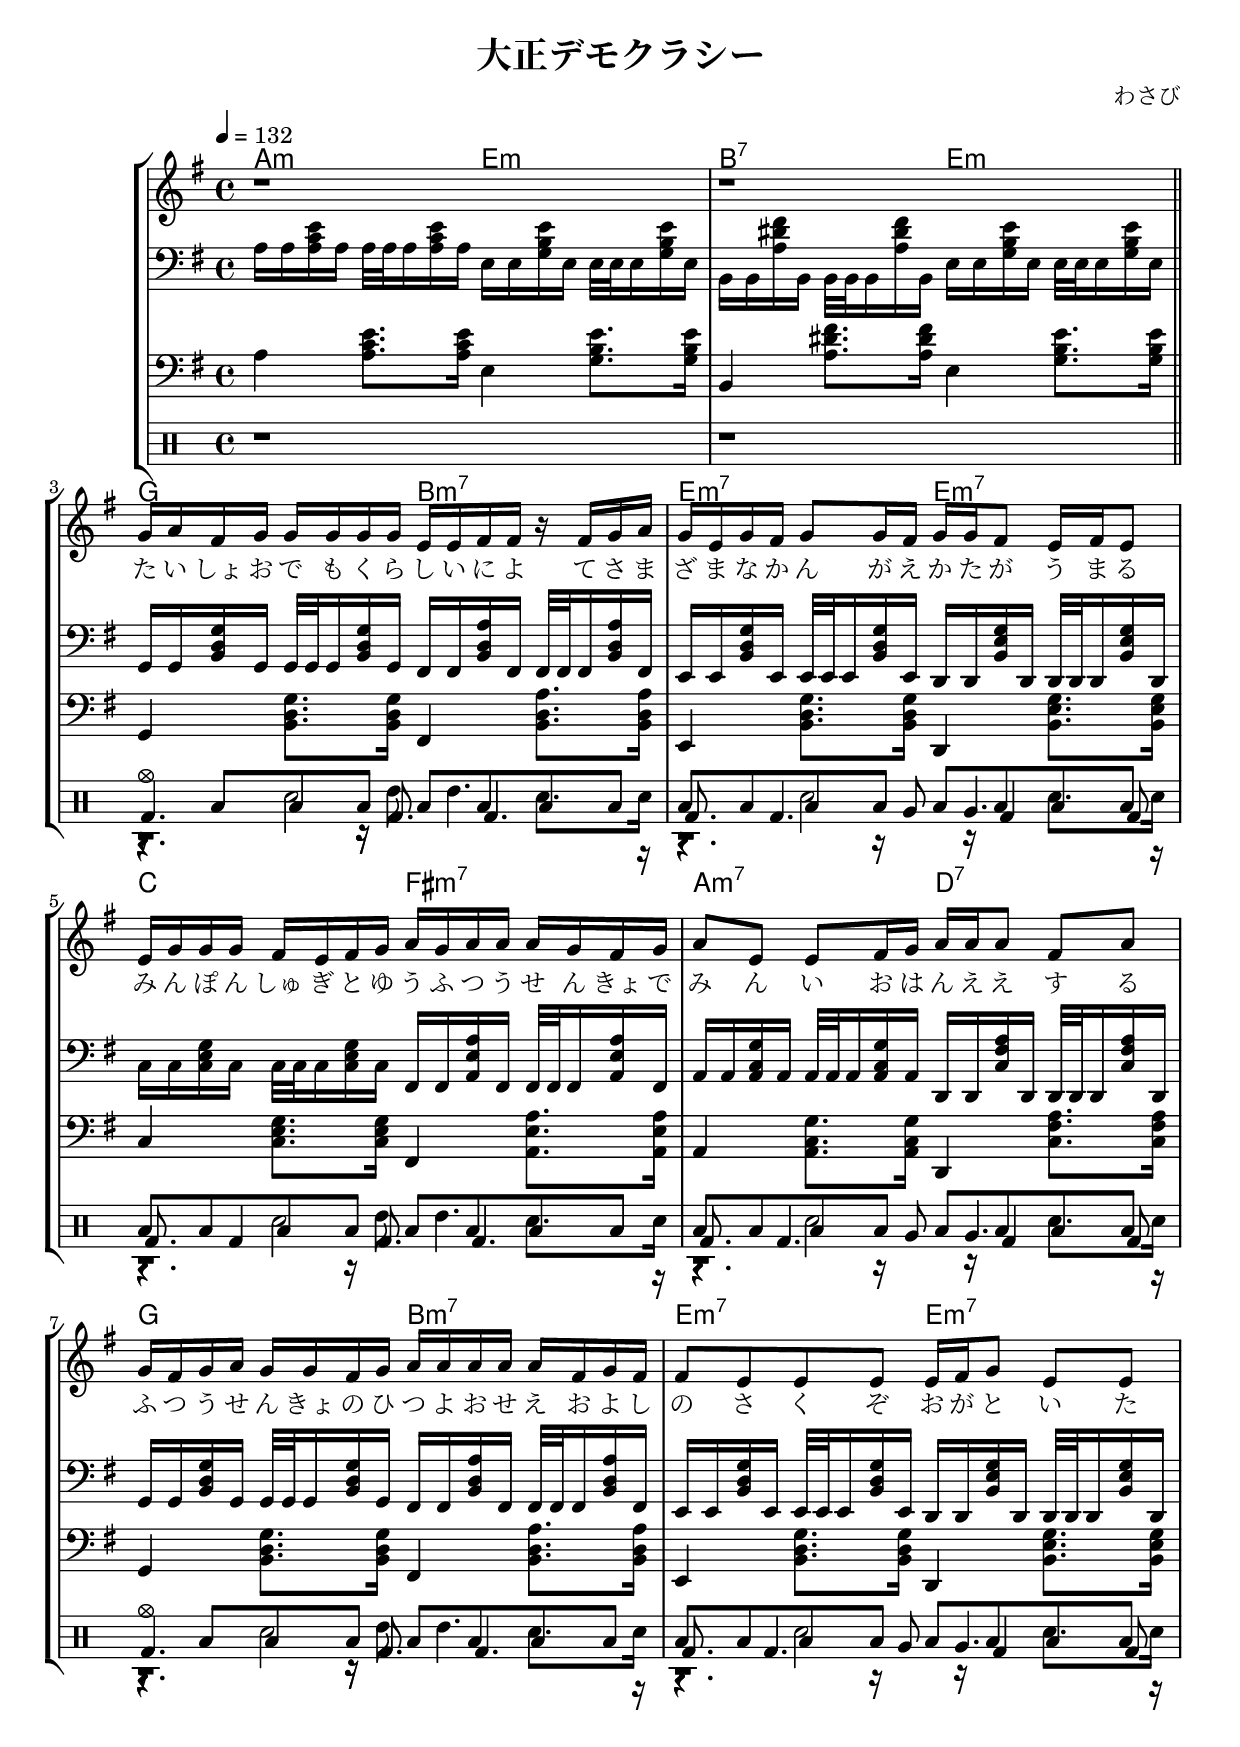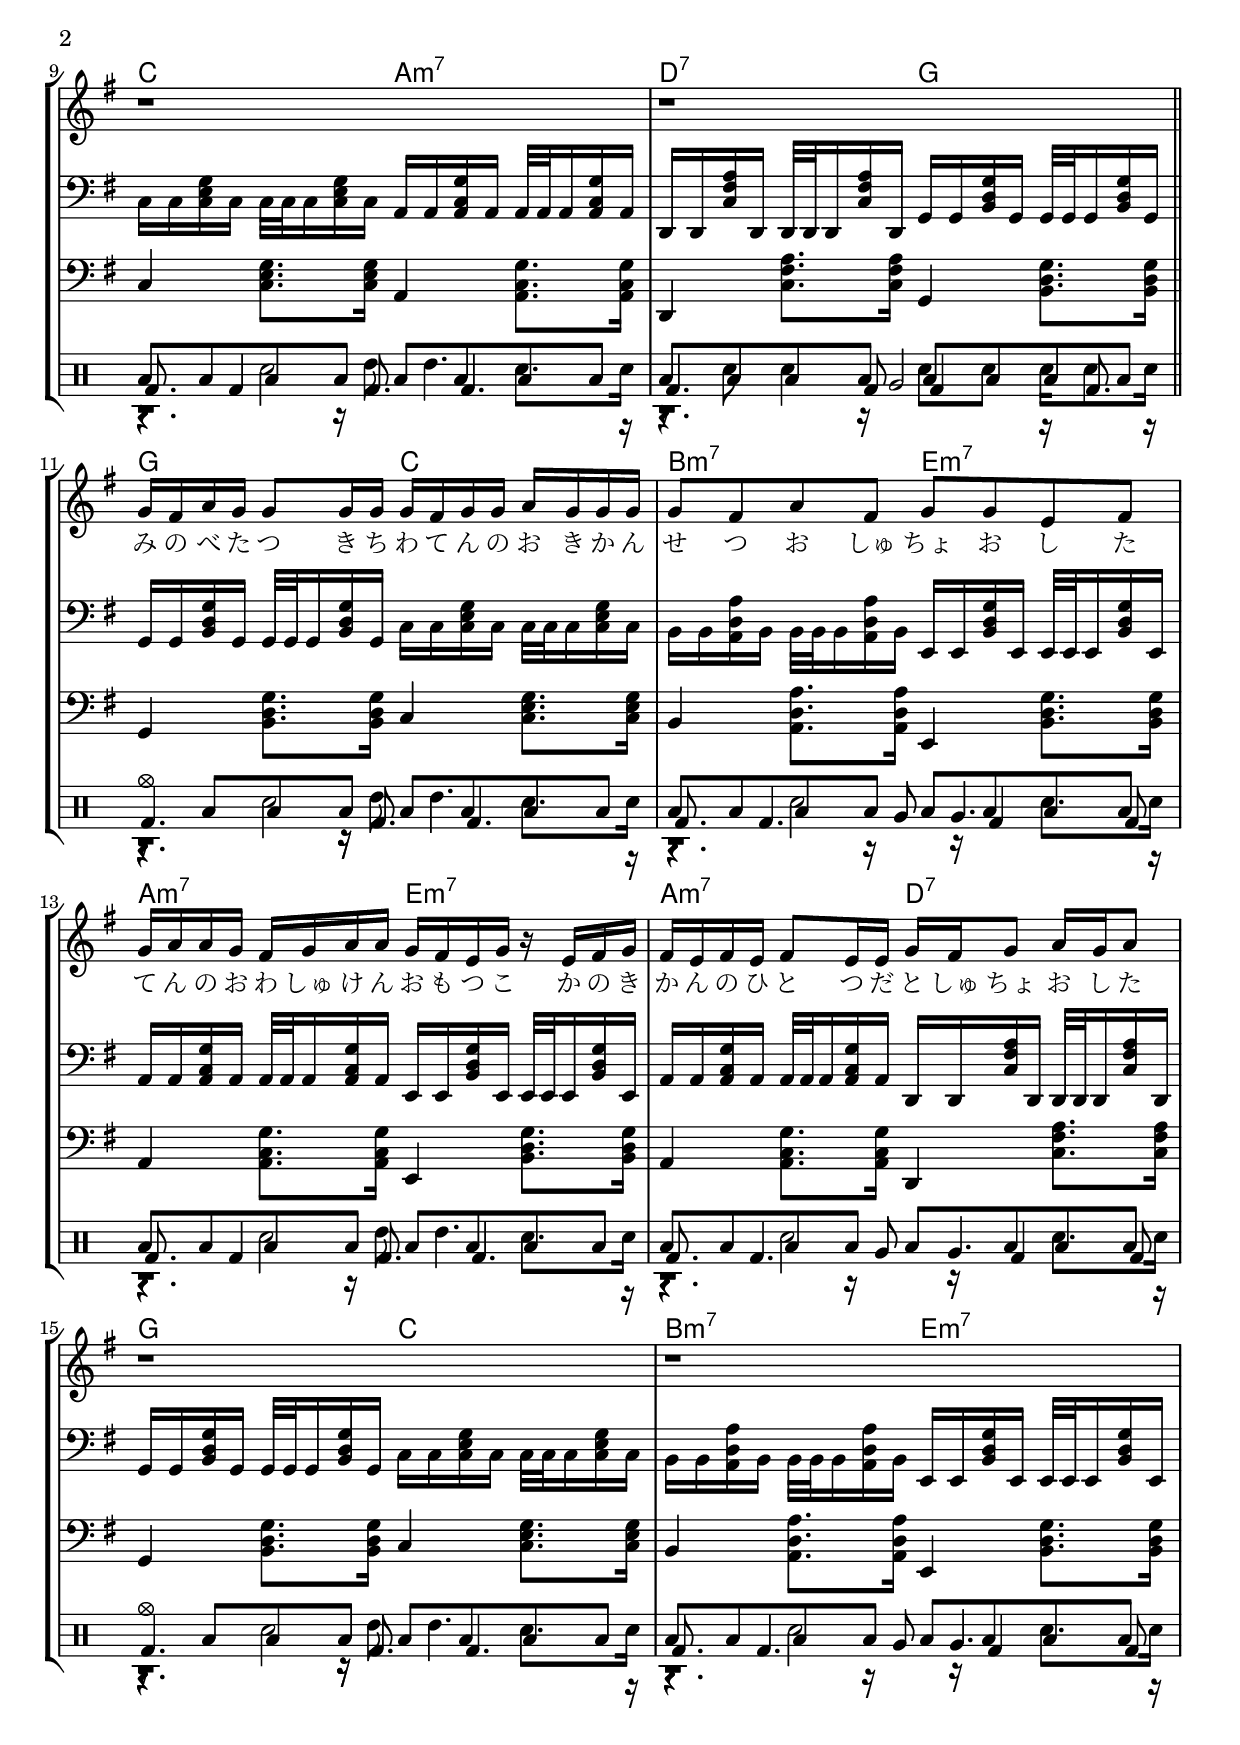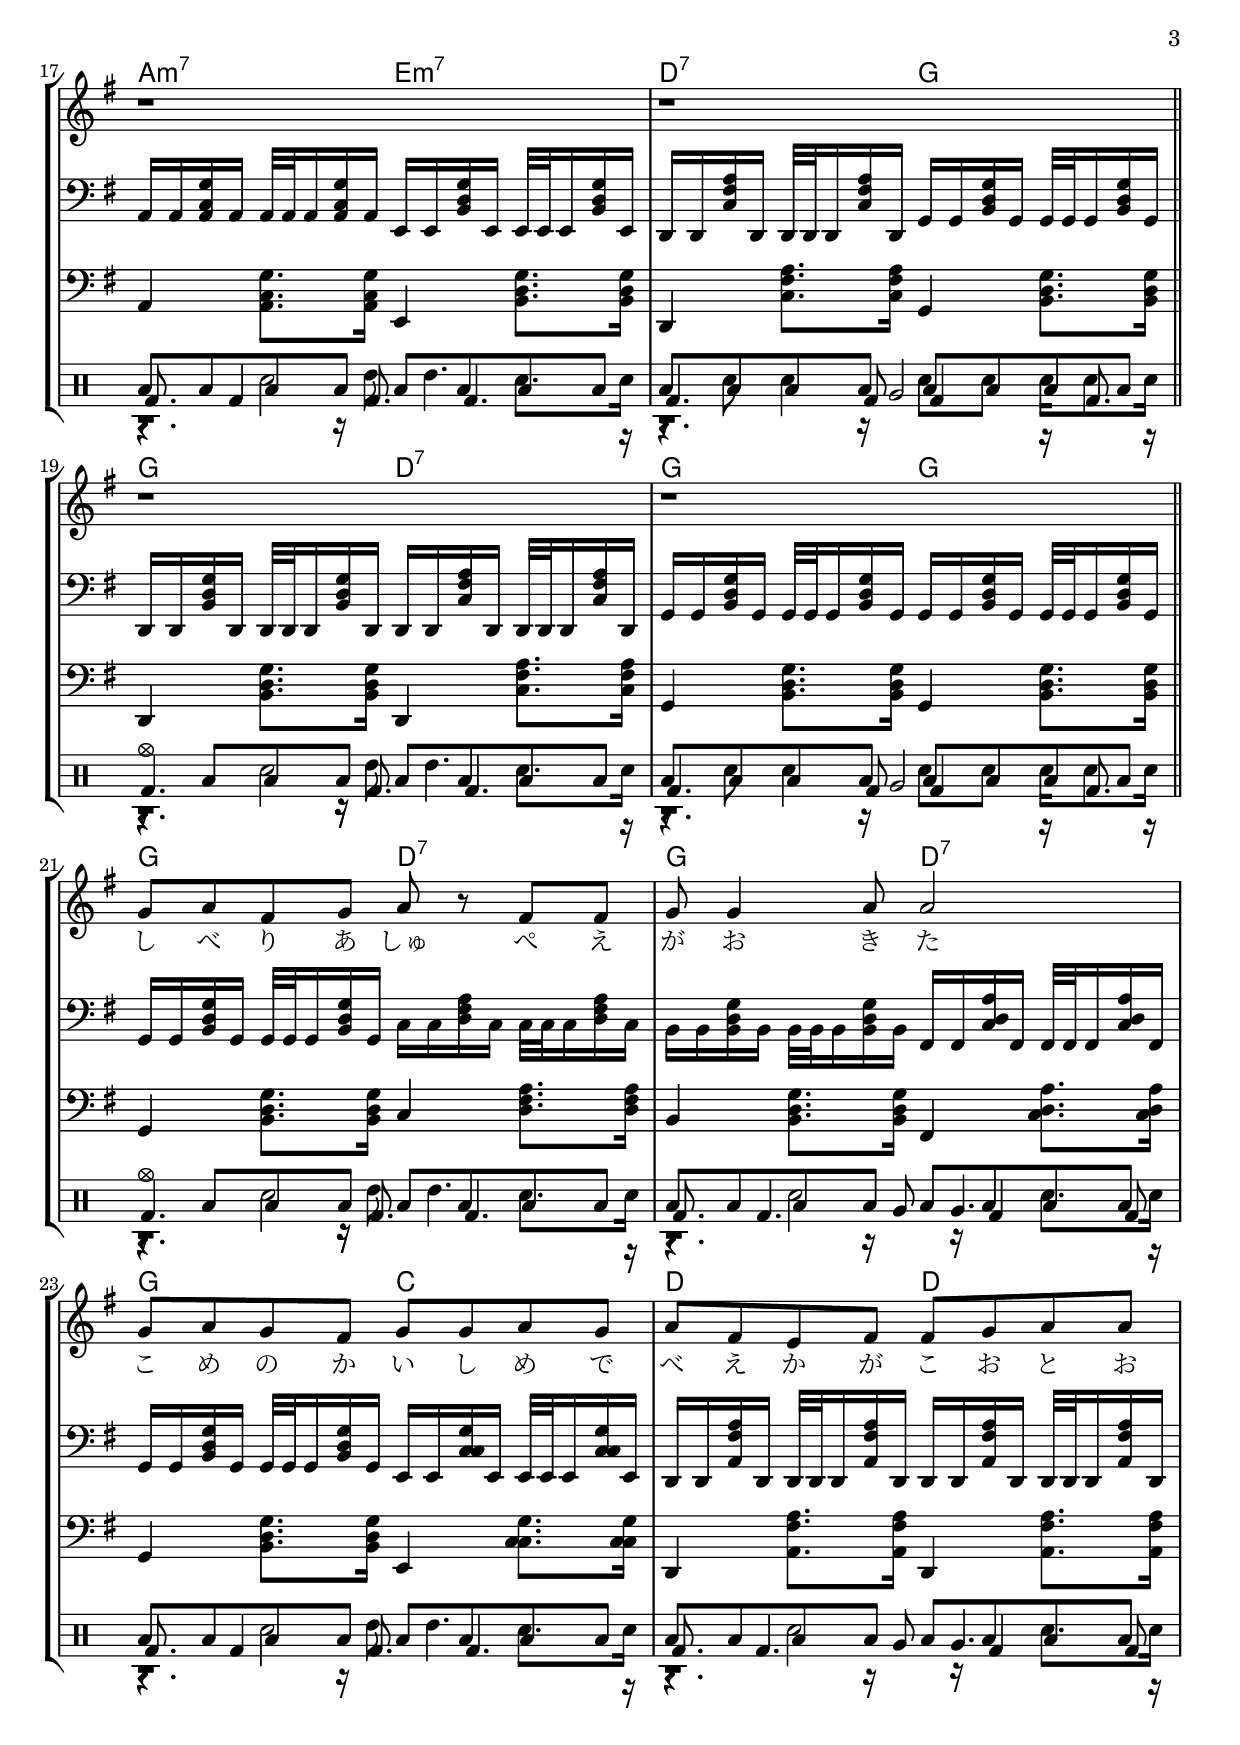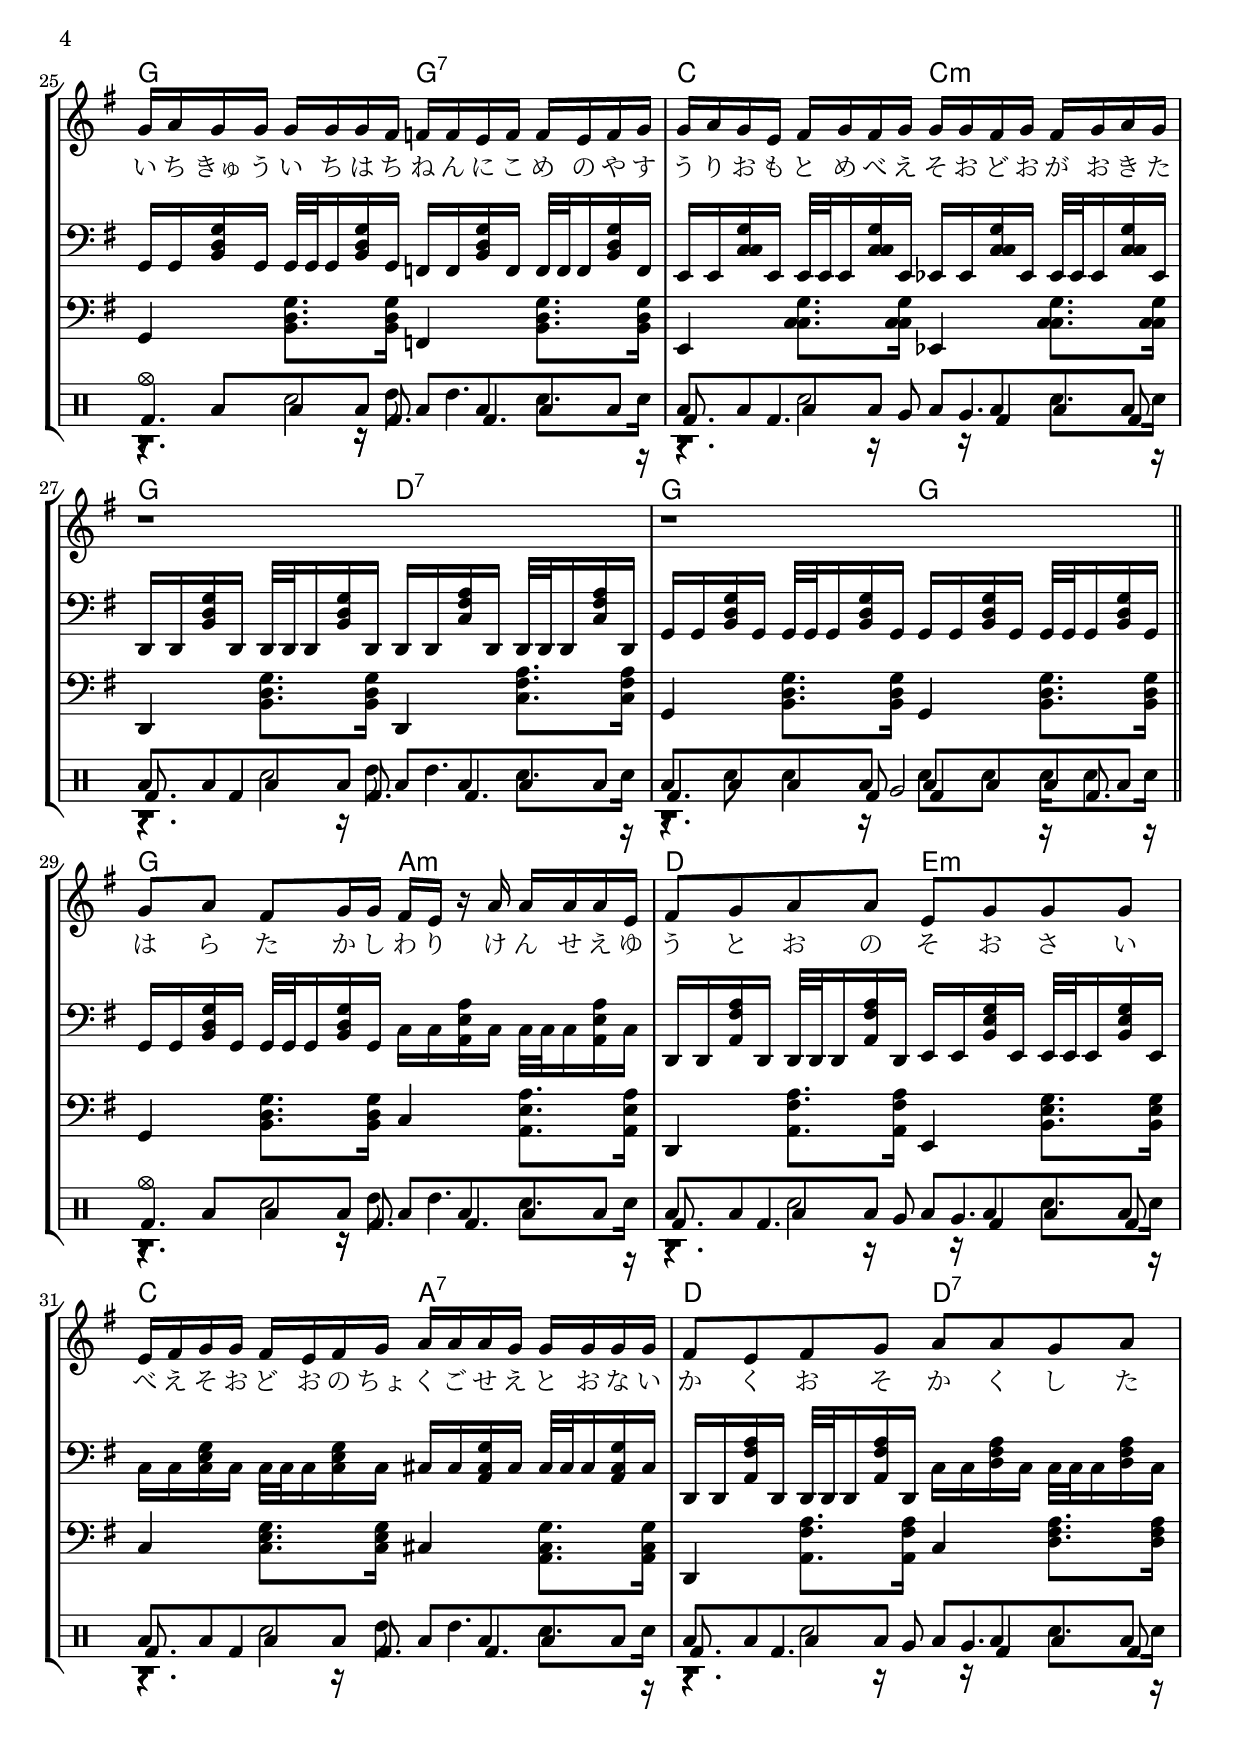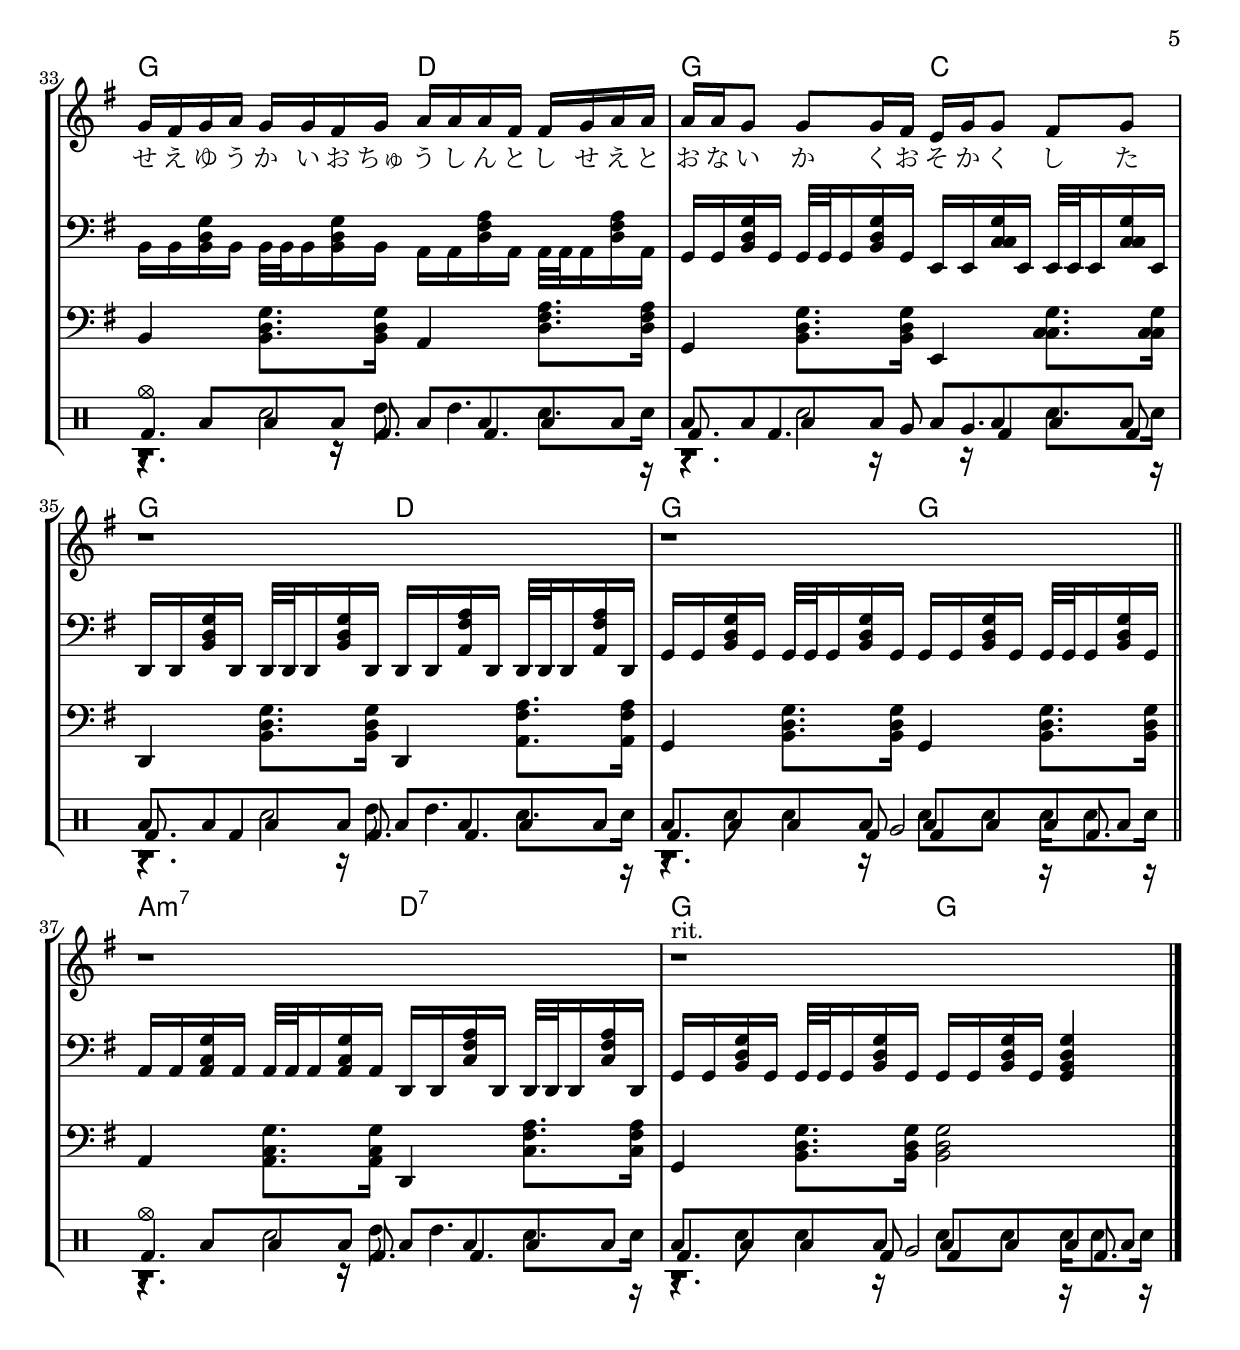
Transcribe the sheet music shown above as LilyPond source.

\version "2.12.1"

\header {
	title = \markup {大正デモクラシー}
	composer = \markup \center-column {わさび}
}

harmony = \chordmode {
	a2:m e:m b:7 e:m 

	g b:min7 e:min7 e:min7 c fis:min7 a:min7 d:7 g b:min7 e:min7 e:min7 c a:min7 d:7 g 

	g c b:min7 e:min7 a:min7 e:min7 a:min7 d:7 g c b:min7 e:min7 a:min7 e:min7 d:7 g 

	g d:7 g g 

	g d:7 g d:7 g c d d g g:7 c c:m g d:7 g g 

	g a:m d e:m c a:7 d d:7 g d g c g d g g 

	a:min7 d:7 g g 
}

melody = {
	\key g \major
	\tempo 4 = 132
	r1 | r1   
	\set Staff.midiInstrument = #"mmi0.48"
	 g'16  a'16  fis'16  g'16  g'16  g'16  g'16  g'16  e'16  e'16  fis'16  fis'16  r16  fis'16  g'16  a'16 
	g'16  e'16  g'16  fis'16  g'8  g'16  fis'16  g'16  g'16  fis'8  e'16  fis'16  e'8 
	e'16  g'16  g'16  g'16  fis'16  e'16  fis'16  g'16  a'16  g'16  a'16  a'16  a'16  g'16  fis'16  g'16 
	a'8  e'8  e'8  fis'16  g'16  a'16  a'16  a'8  fis'8  a'8 
	g'16  fis'16  g'16  a'16  g'16  g'16  fis'16  g'16  a'16  a'16  a'16  a'16  a'16  fis'16  g'16  fis'16 
	fis'8  e'8  e'8  e'8  e'16  fis'16  g'8  e'8  e'8
	r1 r1 	\set Staff.midiInstrument = #"mmi0.48"
	 g'16  fis'16  a'16  g'16  g'8  g'16  g'16  g'16  fis'16  g'16  g'16  a'16  g'16  g'16  g'16 
	g'8  fis'8  a'8  fis'8  g'8  g'8  e'8  fis'8 
	g'16  a'16  a'16  g'16  fis'16  g'16  a'16  a'16  g'16  fis'16  e'16  g'16  r16  e'16  fis'16  g'16 
	fis'16  e'16  fis'16  e'16  fis'8  e'16  e'16  g'16  fis'16  g'8  a'16  g'16  a'8
	r1 r1 r1 r1 	r1 | r1   
	\set Staff.midiInstrument = #"fss0.42"
	 g'8  a'8  fis'8  g'8  a'8  r8  fis'8  fis'8 
	g'8  g'4  a'8  a'2 
	g'8  a'8  g'8  fis'8  g'8  g'8  a'8  g'8 
	a'8  fis'8  e'8  fis'8  fis'8  g'8  a'8  a'8 
	g'16  a'16  g'16  g'16  g'16  g'16  g'16  fis'16  f'16  f'16  e'16  f'16  f'16  e'16  f'16  g'16 
	g'16  a'16  g'16  e'16  fis'16  g'16  fis'16  g'16  g'16  g'16  fis'16  g'16  fis'16  g'16  a'16  g'16
	r1 r1 	\set Staff.midiInstrument = #"mmi0.48"
	 g'8  a'8  fis'8  g'16  g'16  fis'16  e'16  r16  a'16  a'16  a'16  a'16  e'16 
	fis'8  g'8  a'8  a'8  e'8  g'8  g'8  g'8 
	e'16  fis'16  g'16  g'16  fis'16  e'16  fis'16  g'16  a'16  a'16  a'16  g'16  g'16  g'16  g'16  g'16 
	fis'8  e'8  fis'8  g'8  a'8  a'8  g'8  a'8 
	g'16  fis'16  g'16  a'16  g'16  g'16  fis'16  g'16  a'16  a'16  a'16  fis'16  fis'16  g'16  a'16  a'16 
	a'16  a'16  g'8  g'8  g'16  fis'16  e'16  g'16  g'8  fis'8  g'8
	r1 r1 	r1 | r1^"rit." \bar "|."
}

words = \lyricmode {
	
	た  い  しょ  お  で  も  く  ら  し  い  に  よ  て  さ  ま  ざ  ま  な  か  ん  が  え  か  た  が  う  ま  る  み  ん  ぽ  ん  しゅ  ぎ  と  ゆ  う  ふ  つ  う  せ  ん  きょ  で  み  ん  い  お  は  ん  え  え  す  る  ふ  つ  う  せ  ん  きょ  の  ひ  つ  よ  お  せ  え  お  よ  し  の  さ  く  ぞ  お  が  と  い  た  
	み  の  べ  た  つ  き  ち  わ  て  ん  の  お  き  か  ん  せ  つ  お  しゅ  ちょ  お  し  た  て  ん  の  お  わ  しゅ  け  ん  お  も  つ  こ  か  の  き  か  ん  の  ひ  と  つ  だ  と  しゅ  ちょ  お  し  た  
	
	し  べ  り  あ  しゅ  ぺ  え  が  お  き  た  こ  め  の  か  い  し  め  で  べ  え  か  が  こ  お  と  お  い  ち  きゅ  う  い  ち  は  ち  ね  ん  に  こ  め  の  や  す  う  り  お  も  と  め  べ  え  そ  お  ど  お  が  お  き  た  
	は  ら  た  か  し  わ  り  け  ん  せ  え  ゆ  う  と  お  の  そ  お  さ  い  べ  え  そ  お  ど  お  の  ちょ  く  ご  せ  え  と  お  な  い  か  く  お  そ  か  く  し  た  せ  え  ゆ  う  か  い  お  ちゅ  う  し  ん  と  し  せ  え  と  お  な  い  か  く  お  そ  か  く  し  た  
	
}

tempochange = {
	\tempo 4 = 132
	r1 | r1 \bar "||"
	\tempo 4 = 132
	r1 | r1 | r1 | r1 | r1 | r1 | r1 | r1 \bar "||"
	\tempo 4 = 132
	r1 | r1 | r1 | r1 | r1 | r1 | r1 | r1 \bar "||"
	\tempo 4 = 132
	r1 | r1 \bar "||"
	\tempo 4 = 132
	r1 | r1 | r1 | r1 | r1 | r1 | r1 | r1 \bar "||"
	\tempo 4 = 132
	r1 | r1 | r1 | r1 | r1 | r1 | r1 | r1 \bar "||"
	\tempo 4 = 132
	r1 | \tempo 4 = 99 r2 \tempo 4 = 88 r2 \bar "|."
}

mainacc = {
	\clef bass
	\set Staff.midiInstrument = #"Violin"
	\key g \major
	\tempo 4 = 132
	a16 a16 <a c' e'>16 a16   a32 a32 a16 <a c' e'>16 a16
	e16 e16 <g b e'>16 e16   e32 e32 e16 <g b e'>16 e16
	b,16 b,16 <a dis' fis'>16 b,16   b,32 b,32 b,16 <a dis' fis'>16 b,16
	e16 e16 <g b e'>16 e16   e32 e32 e16 <g b e'>16 e16
	\bar "||"

	\set Staff.midiInstrument = #"Tremolo Strings"
	g,16 g,16 <b, d g>16 g,16   g,32 g,32 g,16 <b, d g>16 g,16
	fis,16 fis,16 <b, d a>16 fis,16   fis,32 fis,32 fis,16 <b, d a>16 fis,16
	e,16 e,16 <b, d g>16 e,16   e,32 e,32 e,16 <b, d g>16 e,16
	d,16 d,16 <b, e g>16 d,16   d,32 d,32 d,16 <b, e g>16 d,16
	c16 c16 <c e g>16 c16   c32 c32 c16 <c e g>16 c16
	fis,16 fis,16 <a, e a>16 fis,16   fis,32 fis,32 fis,16 <a, e a>16 fis,16
	a,16 a,16 <a, c g>16 a,16   a,32 a,32 a,16 <a, c g>16 a,16
	d,16 d,16 <c fis a>16 d,16   d,32 d,32 d,16 <c fis a>16 d,16
	g,16 g,16 <b, d g>16 g,16   g,32 g,32 g,16 <b, d g>16 g,16
	fis,16 fis,16 <b, d a>16 fis,16   fis,32 fis,32 fis,16 <b, d a>16 fis,16
	e,16 e,16 <b, d g>16 e,16   e,32 e,32 e,16 <b, d g>16 e,16
	d,16 d,16 <b, e g>16 d,16   d,32 d,32 d,16 <b, e g>16 d,16
	c16 c16 <c e g>16 c16   c32 c32 c16 <c e g>16 c16
	a,16 a,16 <a, c g>16 a,16   a,32 a,32 a,16 <a, c g>16 a,16
	d,16 d,16 <c fis a>16 d,16   d,32 d,32 d,16 <c fis a>16 d,16
	g,16 g,16 <b, d g>16 g,16   g,32 g,32 g,16 <b, d g>16 g,16
	\bar "||"

	\set Staff.midiInstrument = #"Tremolo Strings"
	g,16 g,16 <b, d g>16 g,16   g,32 g,32 g,16 <b, d g>16 g,16
	c16 c16 <c e g>16 c16   c32 c32 c16 <c e g>16 c16
	b,16 b,16 <a, d a>16 b,16   b,32 b,32 b,16 <a, d a>16 b,16
	e,16 e,16 <b, d g>16 e,16   e,32 e,32 e,16 <b, d g>16 e,16
	a,16 a,16 <a, c g>16 a,16   a,32 a,32 a,16 <a, c g>16 a,16
	e,16 e,16 <b, d g>16 e,16   e,32 e,32 e,16 <b, d g>16 e,16
	a,16 a,16 <a, c g>16 a,16   a,32 a,32 a,16 <a, c g>16 a,16
	d,16 d,16 <c fis a>16 d,16   d,32 d,32 d,16 <c fis a>16 d,16
	g,16 g,16 <b, d g>16 g,16   g,32 g,32 g,16 <b, d g>16 g,16
	c16 c16 <c e g>16 c16   c32 c32 c16 <c e g>16 c16
	b,16 b,16 <a, d a>16 b,16   b,32 b,32 b,16 <a, d a>16 b,16
	e,16 e,16 <b, d g>16 e,16   e,32 e,32 e,16 <b, d g>16 e,16
	a,16 a,16 <a, c g>16 a,16   a,32 a,32 a,16 <a, c g>16 a,16
	e,16 e,16 <b, d g>16 e,16   e,32 e,32 e,16 <b, d g>16 e,16
	d,16 d,16 <c fis a>16 d,16   d,32 d,32 d,16 <c fis a>16 d,16
	g,16 g,16 <b, d g>16 g,16   g,32 g,32 g,16 <b, d g>16 g,16
	\bar "||"

	\set Staff.midiInstrument = #"Gunshot"
	d,16 d,16 <b, d g>16 d,16   d,32 d,32 d,16 <b, d g>16 d,16
	d,16 d,16 <c fis a>16 d,16   d,32 d,32 d,16 <c fis a>16 d,16
	g,16 g,16 <b, d g>16 g,16   g,32 g,32 g,16 <b, d g>16 g,16
	g,16 g,16 <b, d g>16 g,16   g,32 g,32 g,16 <b, d g>16 g,16
	\bar "||"

	\set Staff.midiInstrument = #"Orchestra Hit"
	g,16 g,16 <b, d g>16 g,16   g,32 g,32 g,16 <b, d g>16 g,16
	c16 c16 <d fis a>16 c16   c32 c32 c16 <d fis a>16 c16
	b,16 b,16 <b, d g>16 b,16   b,32 b,32 b,16 <b, d g>16 b,16
	fis,16 fis,16 <c d a>16 fis,16   fis,32 fis,32 fis,16 <c d a>16 fis,16
	g,16 g,16 <b, d g>16 g,16   g,32 g,32 g,16 <b, d g>16 g,16
	e,16 e,16 <c c g>16 e,16   e,32 e,32 e,16 <c c g>16 e,16
	d,16 d,16 <a, fis a>16 d,16   d,32 d,32 d,16 <a, fis a>16 d,16
	d,16 d,16 <a, fis a>16 d,16   d,32 d,32 d,16 <a, fis a>16 d,16
	g,16 g,16 <b, d g>16 g,16   g,32 g,32 g,16 <b, d g>16 g,16
	f,16 f,16 <b, d g>16 f,16   f,32 f,32 f,16 <b, d g>16 f,16
	e,16 e,16 <c c g>16 e,16   e,32 e,32 e,16 <c c g>16 e,16
	es,16 es,16 <c c g>16 es,16   es,32 es,32 es,16 <c c g>16 es,16
	d,16 d,16 <b, d g>16 d,16   d,32 d,32 d,16 <b, d g>16 d,16
	d,16 d,16 <c fis a>16 d,16   d,32 d,32 d,16 <c fis a>16 d,16
	g,16 g,16 <b, d g>16 g,16   g,32 g,32 g,16 <b, d g>16 g,16
	g,16 g,16 <b, d g>16 g,16   g,32 g,32 g,16 <b, d g>16 g,16
	\bar "||"

	\set Staff.midiInstrument = #"Tremolo Strings"
	g,16 g,16 <b, d g>16 g,16   g,32 g,32 g,16 <b, d g>16 g,16
	c16 c16 <a, e a>16 c16   c32 c32 c16 <a, e a>16 c16
	d,16 d,16 <a, fis a>16 d,16   d,32 d,32 d,16 <a, fis a>16 d,16
	e,16 e,16 <b, e g>16 e,16   e,32 e,32 e,16 <b, e g>16 e,16
	c16 c16 <c e g>16 c16   c32 c32 c16 <c e g>16 c16
	cis16 cis16 <a, cis g>16 cis16   cis32 cis32 cis16 <a, cis g>16 cis16
	d,16 d,16 <a, fis a>16 d,16   d,32 d,32 d,16 <a, fis a>16 d,16
	c16 c16 <d fis a>16 c16   c32 c32 c16 <d fis a>16 c16
	b,16 b,16 <b, d g>16 b,16   b,32 b,32 b,16 <b, d g>16 b,16
	a,16 a,16 <d fis a>16 a,16   a,32 a,32 a,16 <d fis a>16 a,16
	g,16 g,16 <b, d g>16 g,16   g,32 g,32 g,16 <b, d g>16 g,16
	e,16 e,16 <c c g>16 e,16   e,32 e,32 e,16 <c c g>16 e,16
	d,16 d,16 <b, d g>16 d,16   d,32 d,32 d,16 <b, d g>16 d,16
	d,16 d,16 <a, fis a>16 d,16   d,32 d,32 d,16 <a, fis a>16 d,16
	g,16 g,16 <b, d g>16 g,16   g,32 g,32 g,16 <b, d g>16 g,16
	g,16 g,16 <b, d g>16 g,16   g,32 g,32 g,16 <b, d g>16 g,16
	\bar "||"

	\set Staff.midiInstrument = #"Shamisen"
	a,16 a,16 <a, c g>16 a,16   a,32 a,32 a,16 <a, c g>16 a,16
	d,16 d,16 <c fis a>16 d,16   d,32 d,32 d,16 <c fis a>16 d,16
	g,16 g,16 <b, d g>16 g,16   g,32 g,32 g,16 <b, d g>16 g,16
	g,16 g,16 <b, d g>16 g,16 <g, b, d g>4
	\bar "|."
}

subacc = {
	\clef bass
	\set Staff.midiInstrument = #"Acoustic grand"
	\key g \major
	\tempo 4 = 132
	a4 <a c' e'>8. <a c' e'>16
	e4 <g b e'>8. <g b e'>16
	b,4 <a dis' fis'>8. <a dis' fis'>16
	e4 <g b e'>8. <g b e'>16
	\bar "||"

	\set Staff.midiInstrument = #"Pad 7 (halo)"
	g,4 <b, d g>8. <b, d g>16
	fis,4 <b, d a>8. <b, d a>16
	e,4 <b, d g>8. <b, d g>16
	d,4 <b, e g>8. <b, e g>16
	c4 <c e g>8. <c e g>16
	fis,4 <a, e a>8. <a, e a>16
	a,4 <a, c g>8. <a, c g>16
	d,4 <c fis a>8. <c fis a>16
	g,4 <b, d g>8. <b, d g>16
	fis,4 <b, d a>8. <b, d a>16
	e,4 <b, d g>8. <b, d g>16
	d,4 <b, e g>8. <b, e g>16
	c4 <c e g>8. <c e g>16
	a,4 <a, c g>8. <a, c g>16
	d,4 <c fis a>8. <c fis a>16
	g,4 <b, d g>8. <b, d g>16
	\bar "||"

	\set Staff.midiInstrument = #"Pad 7 (halo)"
	g,4 <b, d g>8. <b, d g>16
	c4 <c e g>8. <c e g>16
	b,4 <a, d a>8. <a, d a>16
	e,4 <b, d g>8. <b, d g>16
	a,4 <a, c g>8. <a, c g>16
	e,4 <b, d g>8. <b, d g>16
	a,4 <a, c g>8. <a, c g>16
	d,4 <c fis a>8. <c fis a>16
	g,4 <b, d g>8. <b, d g>16
	c4 <c e g>8. <c e g>16
	b,4 <a, d a>8. <a, d a>16
	e,4 <b, d g>8. <b, d g>16
	a,4 <a, c g>8. <a, c g>16
	e,4 <b, d g>8. <b, d g>16
	d,4 <c fis a>8. <c fis a>16
	g,4 <b, d g>8. <b, d g>16
	\bar "||"

	\set Staff.midiInstrument = #"Acoustic grand"
	d,4 <b, d g>8. <b, d g>16
	d,4 <c fis a>8. <c fis a>16
	g,4 <b, d g>8. <b, d g>16
	g,4 <b, d g>8. <b, d g>16
	\bar "||"

	\set Staff.midiInstrument = #"Pad 7 (halo)"
	g,4 <b, d g>8. <b, d g>16
	c4 <d fis a>8. <d fis a>16
	b,4 <b, d g>8. <b, d g>16
	fis,4 <c d a>8. <c d a>16
	g,4 <b, d g>8. <b, d g>16
	e,4 <c c g>8. <c c g>16
	d,4 <a, fis a>8. <a, fis a>16
	d,4 <a, fis a>8. <a, fis a>16
	g,4 <b, d g>8. <b, d g>16
	f,4 <b, d g>8. <b, d g>16
	e,4 <c c g>8. <c c g>16
	es,4 <c c g>8. <c c g>16
	d,4 <b, d g>8. <b, d g>16
	d,4 <c fis a>8. <c fis a>16
	g,4 <b, d g>8. <b, d g>16
	g,4 <b, d g>8. <b, d g>16
	\bar "||"

	\set Staff.midiInstrument = #"Pad 7 (halo)"
	g,4 <b, d g>8. <b, d g>16
	c4 <a, e a>8. <a, e a>16
	d,4 <a, fis a>8. <a, fis a>16
	e,4 <b, e g>8. <b, e g>16
	c4 <c e g>8. <c e g>16
	cis4 <a, cis g>8. <a, cis g>16
	d,4 <a, fis a>8. <a, fis a>16
	c4 <d fis a>8. <d fis a>16
	b,4 <b, d g>8. <b, d g>16
	a,4 <d fis a>8. <d fis a>16
	g,4 <b, d g>8. <b, d g>16
	e,4 <c c g>8. <c c g>16
	d,4 <b, d g>8. <b, d g>16
	d,4 <a, fis a>8. <a, fis a>16
	g,4 <b, d g>8. <b, d g>16
	g,4 <b, d g>8. <b, d g>16
	\bar "||"

	\set Staff.midiInstrument = #"Koto"
	a,4 <a, c g>8. <a, c g>16
	d,4 <c fis a>8. <c fis a>16
	g,4 <b, d g>8. <b, d g>16
	<b, d g>2
	\bar "|."
}

percA = {
	\drummode {
	r1 |r1 \bar "||"
	r4 sn2 sn8. sn16  |r4 sn2 sn8. sn16  |r4 sn2 sn8. sn16  |r4 sn2 sn8. sn16  |r4 sn2 sn8. sn16  |r4 sn2 sn8. sn16  |r4 sn2 sn8. sn16  |r8 sn8 sn4 sn8 sn8 sn16 sn8 sn16  \bar "||"
	r4 sn2 sn8. sn16  |r4 sn2 sn8. sn16  |r4 sn2 sn8. sn16  |r4 sn2 sn8. sn16  |r4 sn2 sn8. sn16  |r4 sn2 sn8. sn16  |r4 sn2 sn8. sn16  |r8 sn8 sn4 sn8 sn8 sn16 sn8 sn16  \bar "||"
	r4 sn2 sn8. sn16  |r8 sn8 sn4 sn8 sn8 sn16 sn8 sn16  \bar "||"
	r4 sn2 sn8. sn16  |r4 sn2 sn8. sn16  |r4 sn2 sn8. sn16  |r4 sn2 sn8. sn16  |r4 sn2 sn8. sn16  |r4 sn2 sn8. sn16  |r4 sn2 sn8. sn16  |r8 sn8 sn4 sn8 sn8 sn16 sn8 sn16  \bar "||"
	r4 sn2 sn8. sn16  |r4 sn2 sn8. sn16  |r4 sn2 sn8. sn16  |r4 sn2 sn8. sn16  |r4 sn2 sn8. sn16  |r4 sn2 sn8. sn16  |r4 sn2 sn8. sn16  |r8 sn8 sn4 sn8 sn8 sn16 sn8 sn16  \bar "||"
	r4 sn2 sn8. sn16  |r8 sn8 sn4 sn8 sn8 sn16 sn8 sn16  \bar "|."
	}
}

percB = {
	\drummode {
	r1 |r1 \bar "||"
	r4. r16 tommh8 tommh4. r16  |r1  |r4. r16 tommh8 tommh4. r16  |r1  |r4. r16 tommh8 tommh4. r16  |r1  |r4. r16 tommh8 tommh4. r16  |r1  \bar "||"
	r4. r16 tommh8 tommh4. r16  |r1  |r4. r16 tommh8 tommh4. r16  |r1  |r4. r16 tommh8 tommh4. r16  |r1  |r4. r16 tommh8 tommh4. r16  |r1  \bar "||"
	r4. r16 tommh8 tommh4. r16  |r1  \bar "||"
	r4. r16 tommh8 tommh4. r16  |r1  |r4. r16 tommh8 tommh4. r16  |r1  |r4. r16 tommh8 tommh4. r16  |r1  |r4. r16 tommh8 tommh4. r16  |r1  \bar "||"
	r4. r16 tommh8 tommh4. r16  |r1  |r4. r16 tommh8 tommh4. r16  |r1  |r4. r16 tommh8 tommh4. r16  |r1  |r4. r16 tommh8 tommh4. r16  |r1  \bar "||"
	r4. r16 tommh8 tommh4. r16  |r1  \bar "|."
	}
}

percC = {
	\drummode {
	r1 |r1 \bar "||"
	r8 toml8 toml8 toml8 toml8 toml8 toml8 toml8  |toml8 toml8 toml8 toml8 toml8 toml8 toml8 toml8  |toml8 toml8 toml8 toml8 toml8 toml8 toml8 toml8  |toml8 toml8 toml8 toml8 toml8 toml8 toml8 toml8  |r8 toml8 toml8 toml8 toml8 toml8 toml8 toml8  |toml8 toml8 toml8 toml8 toml8 toml8 toml8 toml8  |toml8 toml8 toml8 toml8 toml8 toml8 toml8 toml8  |toml8 toml8 toml8 toml8 toml8 toml8 toml8 toml8  \bar "||"
	r8 toml8 toml8 toml8 toml8 toml8 toml8 toml8  |toml8 toml8 toml8 toml8 toml8 toml8 toml8 toml8  |toml8 toml8 toml8 toml8 toml8 toml8 toml8 toml8  |toml8 toml8 toml8 toml8 toml8 toml8 toml8 toml8  |r8 toml8 toml8 toml8 toml8 toml8 toml8 toml8  |toml8 toml8 toml8 toml8 toml8 toml8 toml8 toml8  |toml8 toml8 toml8 toml8 toml8 toml8 toml8 toml8  |toml8 toml8 toml8 toml8 toml8 toml8 toml8 toml8  \bar "||"
	r8 toml8 toml8 toml8 toml8 toml8 toml8 toml8  |toml8 toml8 toml8 toml8 toml8 toml8 toml8 toml8  \bar "||"
	r8 toml8 toml8 toml8 toml8 toml8 toml8 toml8  |toml8 toml8 toml8 toml8 toml8 toml8 toml8 toml8  |toml8 toml8 toml8 toml8 toml8 toml8 toml8 toml8  |toml8 toml8 toml8 toml8 toml8 toml8 toml8 toml8  |r8 toml8 toml8 toml8 toml8 toml8 toml8 toml8  |toml8 toml8 toml8 toml8 toml8 toml8 toml8 toml8  |toml8 toml8 toml8 toml8 toml8 toml8 toml8 toml8  |toml8 toml8 toml8 toml8 toml8 toml8 toml8 toml8  \bar "||"
	r8 toml8 toml8 toml8 toml8 toml8 toml8 toml8  |toml8 toml8 toml8 toml8 toml8 toml8 toml8 toml8  |toml8 toml8 toml8 toml8 toml8 toml8 toml8 toml8  |toml8 toml8 toml8 toml8 toml8 toml8 toml8 toml8  |r8 toml8 toml8 toml8 toml8 toml8 toml8 toml8  |toml8 toml8 toml8 toml8 toml8 toml8 toml8 toml8  |toml8 toml8 toml8 toml8 toml8 toml8 toml8 toml8  |toml8 toml8 toml8 toml8 toml8 toml8 toml8 toml8  \bar "||"
	r8 toml8 toml8 toml8 toml8 toml8 toml8 toml8  |toml8 toml8 toml8 toml8 toml8 toml8 toml8 toml8  \bar "|."
	}
}

percD = {
	\drummode {
	r1 |r1 \bar "||"
	r1  |r4. r16 tomfh8 tomfh4. r16  |r1  |r4. r16 tomfh8 tomfh4. r16  |r1  |r4. r16 tomfh8 tomfh4. r16  |r1  |r4. r16 tomfh2 r16  \bar "||"
	r1  |r4. r16 tomfh8 tomfh4. r16  |r1  |r4. r16 tomfh8 tomfh4. r16  |r1  |r4. r16 tomfh8 tomfh4. r16  |r1  |r4. r16 tomfh2 r16  \bar "||"
	r1  |r4. r16 tomfh2 r16  \bar "||"
	r1  |r4. r16 tomfh8 tomfh4. r16  |r1  |r4. r16 tomfh8 tomfh4. r16  |r1  |r4. r16 tomfh8 tomfh4. r16  |r1  |r4. r16 tomfh2 r16  \bar "||"
	r1  |r4. r16 tomfh8 tomfh4. r16  |r1  |r4. r16 tomfh8 tomfh4. r16  |r1  |r4. r16 tomfh8 tomfh4. r16  |r1  |r4. r16 tomfh2 r16  \bar "||"
	r1  |r4. r16 tomfh2 r16  \bar "|."
	}
}

percE = {
	\drummode {
	r1 |r1 \bar "||"
	bd4. r16 bd8. bd4.  |bd8. bd4. r16 bd4 bd8  |bd8. bd4 bd8. bd4.  |bd8. bd4. r16 bd4 bd8  |bd4. r16 bd8. bd4.  |bd8. bd4. r16 bd4 bd8  |bd8. bd4 bd8. bd4.  |bd4. bd8 bd4 r16 bd8.  \bar "||"
	bd4. r16 bd8. bd4.  |bd8. bd4. r16 bd4 bd8  |bd8. bd4 bd8. bd4.  |bd8. bd4. r16 bd4 bd8  |bd4. r16 bd8. bd4.  |bd8. bd4. r16 bd4 bd8  |bd8. bd4 bd8. bd4.  |bd4. bd8 bd4 r16 bd8.  \bar "||"
	bd4. r16 bd8. bd4.  |bd4. bd8 bd4 r16 bd8.  \bar "||"
	bd4. r16 bd8. bd4.  |bd8. bd4. r16 bd4 bd8  |bd8. bd4 bd8. bd4.  |bd8. bd4. r16 bd4 bd8  |bd4. r16 bd8. bd4.  |bd8. bd4. r16 bd4 bd8  |bd8. bd4 bd8. bd4.  |bd4. bd8 bd4 r16 bd8.  \bar "||"
	bd4. r16 bd8. bd4.  |bd8. bd4. r16 bd4 bd8  |bd8. bd4 bd8. bd4.  |bd8. bd4. r16 bd4 bd8  |bd4. r16 bd8. bd4.  |bd8. bd4. r16 bd4 bd8  |bd8. bd4 bd8. bd4.  |bd4. bd8 bd4 r16 bd8.  \bar "||"
	bd4. r16 bd8. bd4.  |bd4. bd8 bd4 r16 bd8.  \bar "|."
	}
}

percF = {
	\drummode {
	r1 | r1 \bar "||"
	cymc1  |r1 |r1 |r1 |cymc1  |r1 |r1 |r1 \bar "||"
	cymc1  |r1 |r1 |r1 |cymc1  |r1 |r1 |r1 \bar "||"
	cymc1  |r1 \bar "||"
	cymc1  |r1 |r1 |r1 |cymc1  |r1 |r1 |r1 \bar "||"
	cymc1  |r1 |r1 |r1 |cymc1  |r1 |r1 |r1 \bar "||"
	cymc1  |r1 \bar "|."
	}
}

\score {
	<<
		\new StaffGroup <<
			\new ChordNames {\harmony}
			\new Voice = "melody" {\melody}
			\new Lyrics \lyricsto "melody" \words
			\new Staff = "mainacc" {\mainacc}
			\new Staff = "subacc" {\subacc}
			\new DrumStaff <<
				\new DrumVoice {\percA}
				\new DrumVoice {\percB}
				\new DrumVoice {\percC}
				\new DrumVoice {\percD}
				\new DrumVoice {\percE}
				\new DrumVoice {\percF}
			>>
		>>
	>>
	\layout { }
}
